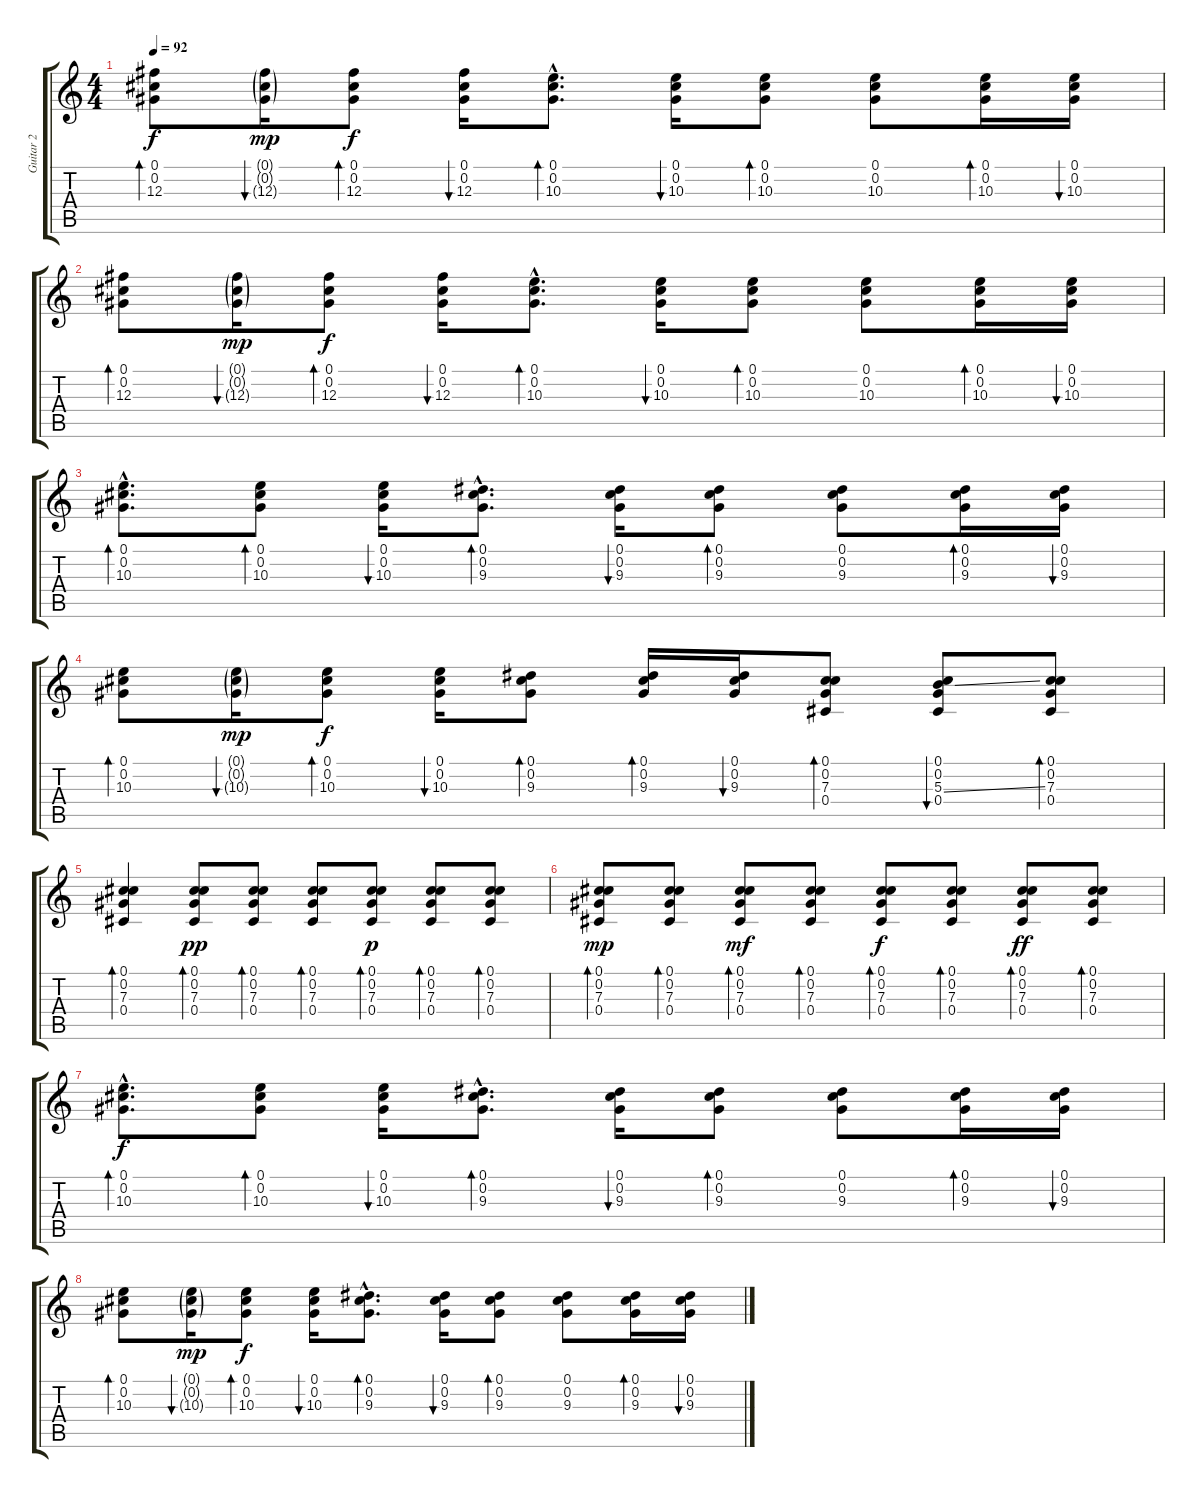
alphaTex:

\track ("Guitar 2" "Guitar 2") {instrument acousticguitarsteel}
\staff {score tabs}
\tuning (Db4 Ab3 Gb3 Db3 Ab2 Db2) {hide}
\ts (4 4)
\section ("" "")
\tempo 92
\clef g2
\ks c
(0.1 0.2 12.3).8{bd 30 dy f} (0.1{g} 0.2{g} 12.3{g}).16{bu 30 dy mp} (0.1 0.2 12.3).8{bd 30 dy f} (0.1 0.2 12.3).16{bu 30} (0.1{hac} 0.2{hac} 10.3{hac}).8{d bd 30} (0.1 0.2 10.3).16{bu 30} (0.1 0.2 10.3).8{bd 30} (0.1 0.2 10.3).8 (0.1 0.2 10.3).16{bd 30} (0.1 0.2 10.3).16{bu 30} |
(0.1 0.2 12.3).8{bd 30} (0.1{g} 0.2{g} 12.3{g}).16{bu 30 dy mp} (0.1 0.2 12.3).8{bd 30 dy f} (0.1 0.2 12.3).16{bu 30} (0.1{hac} 0.2{hac} 10.3{hac}).8{d bd 30} (0.1 0.2 10.3).16{bu 30} (0.1 0.2 10.3).8{bd 30} (0.1 0.2 10.3).8 (0.1 0.2 10.3).16{bd 30} (0.1 0.2 10.3).16{bu 30} |
(0.1{hac} 0.2{hac} 10.3{hac}).8{d bd 30} (0.1 0.2 10.3).8{bd 30} (0.1 0.2 10.3).16{bu 30} (0.1{hac} 0.2{hac} 9.3{hac}).8{d bd 30} (0.1 0.2 9.3).16{bu 30} (0.1 0.2 9.3).8{bd 30} (0.1 0.2 9.3).8 (0.1 0.2 9.3).16{bd 30} (0.1 0.2 9.3).16{bu 30} |
(0.1 0.2 10.3).8{bd 30} (0.1{g} 0.2{g} 10.3{g}).16{bu 30 dy mp} (0.1 0.2 10.3).8{bd 30 dy f} (0.1 0.2 10.3).16{bu 30} (0.1 0.2 9.3).8{bd 30} (0.1 0.2 9.3).16{bd 30} (0.1 0.2 9.3).16{bu 30} (0.1 0.2 7.3 0.4).8{bd 60} (0.1 0.2 5.3{ss} 0.4).8{bu 60} (0.1 0.2 7.3 0.4).8{bd 120} |
\section ("" "")
(0.1 0.2 7.3 0.4).4{bd 120} (0.1 0.2 7.3 0.4).8{bd 30 dy pp} (0.1 0.2 7.3 0.4).8{bd 30} (0.1 0.2 7.3 0.4).8{bd 30} (0.1 0.2 7.3 0.4).8{bd 30 dy p} (0.1 0.2 7.3 0.4).8{bd 30} (0.1 0.2 7.3 0.4).8{bd 30} |
(0.1 0.2 7.3 0.4).8{bd 30 dy mp} (0.1 0.2 7.3 0.4).8{bd 30} (0.1 0.2 7.3 0.4).8{bd 30 dy mf} (0.1 0.2 7.3 0.4).8{bd 30} (0.1 0.2 7.3 0.4).8{bd 30 dy f} (0.1 0.2 7.3 0.4).8{bd 30} (0.1 0.2 7.3 0.4).8{bd 30 dy ff} (0.1 0.2 7.3 0.4).8{bd 30} |
(0.1{hac} 0.2{hac} 10.3{hac}).8{d bd 30 dy f} (0.1 0.2 10.3).8{bd 30} (0.1 0.2 10.3).16{bu 30} (0.1{hac} 0.2{hac} 9.3{hac}).8{d bd 30} (0.1 0.2 9.3).16{bu 30} (0.1 0.2 9.3).8{bd 30} (0.1 0.2 9.3).8 (0.1 0.2 9.3).16{bd 30} (0.1 0.2 9.3).16{bu 30} |
(0.1 0.2 10.3).8{bd 30} (0.1{g} 0.2{g} 10.3{g}).16{bu 30 dy mp} (0.1 0.2 10.3).8{bd 30 dy f} (0.1 0.2 10.3).16{bu 30} (0.1{hac} 0.2{hac} 9.3{hac}).8{d bd 30} (0.1 0.2 9.3).16{bu 30} (0.1 0.2 9.3).8{bd 30} (0.1 0.2 9.3).8 (0.1 0.2 9.3).16{bd 30} (0.1 0.2 9.3).16{bu 30}
